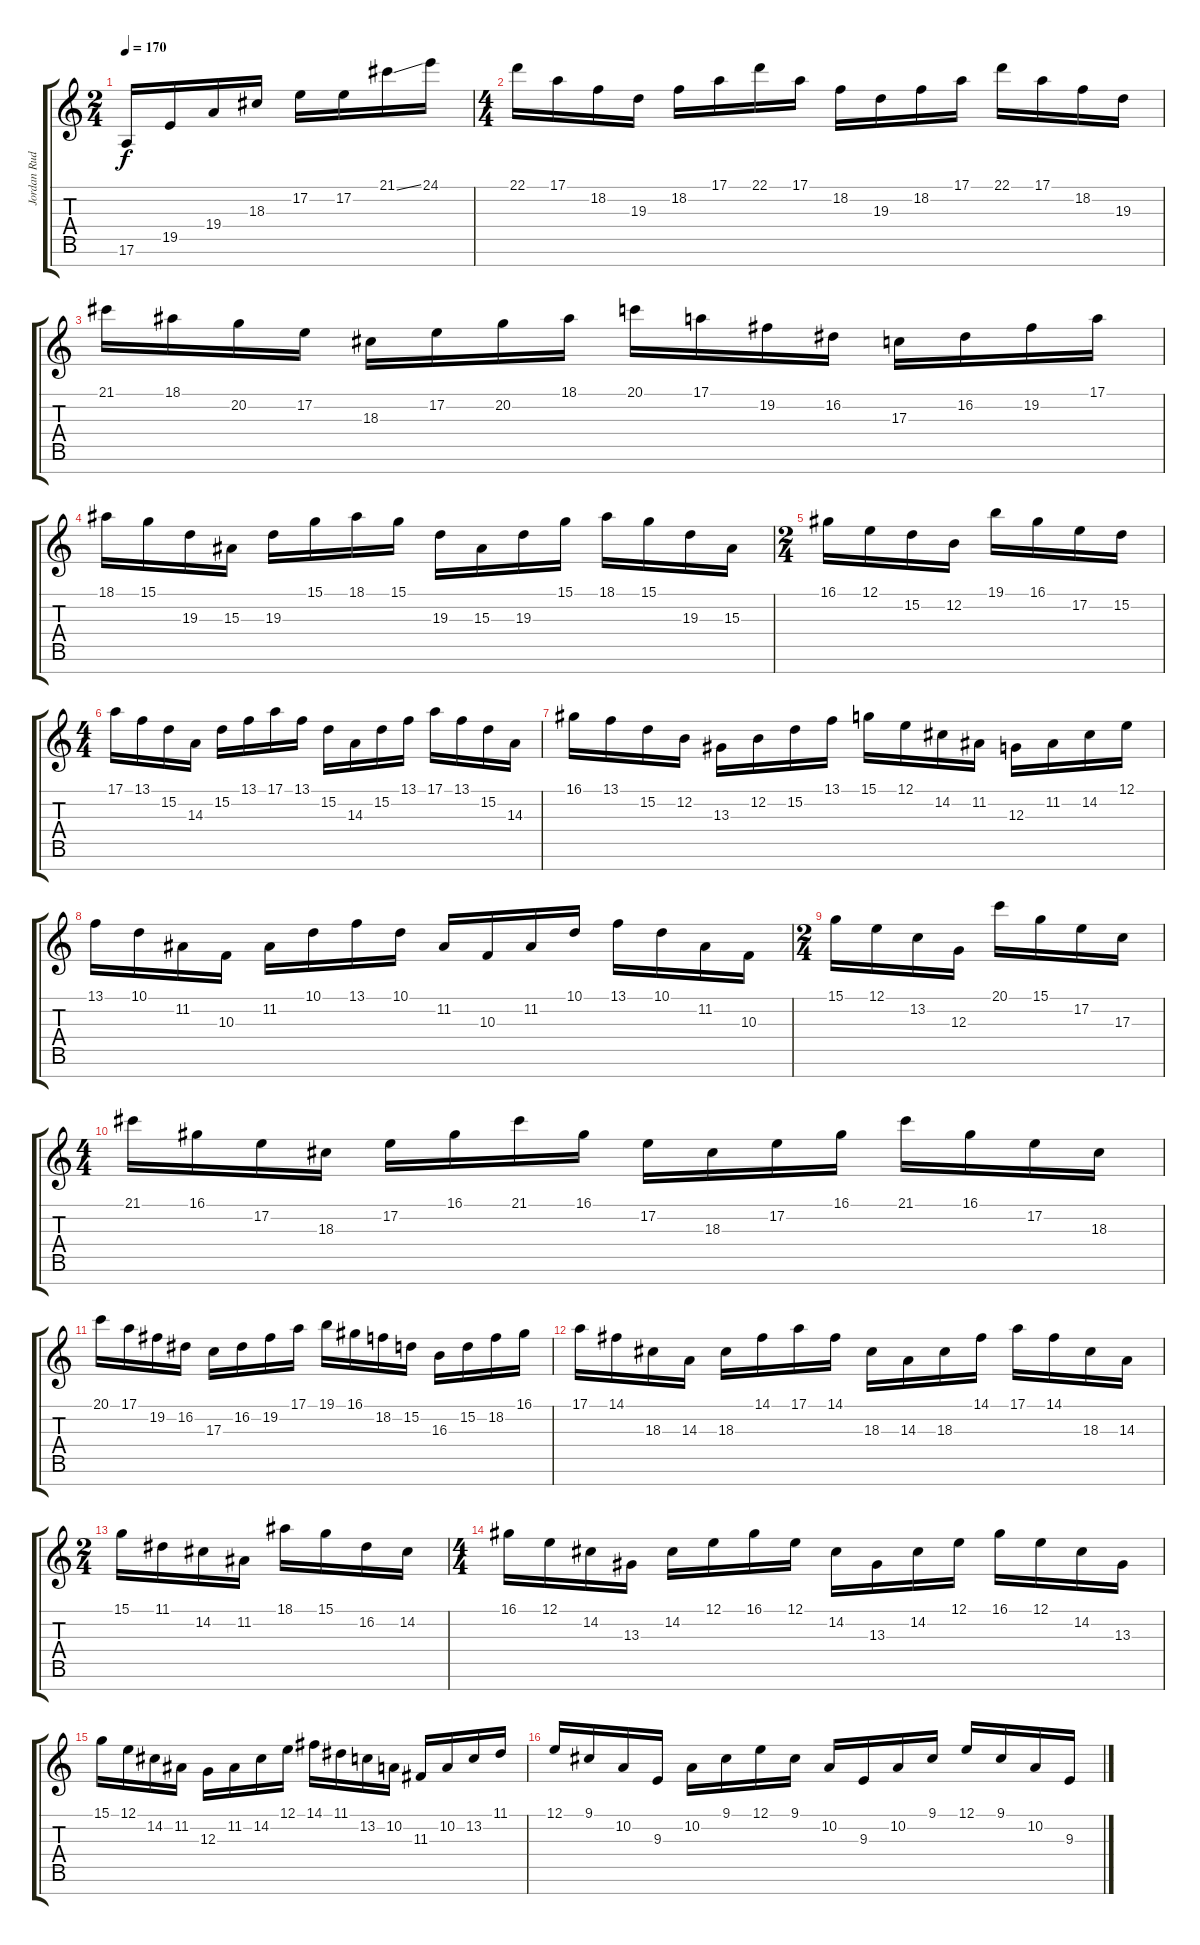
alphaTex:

\track ("Jordan Rudess" "Jordan Rud") {instrument lead1square}
\staff {score tabs}
\tuning (E4 B3 G3 D3 A2 E2 B1) {hide}
\ts (2 4)
\tempo 170
\clef g2
\ks c
17.6.16{dy f} 19.5.16 19.4.16 18.3.16 17.2.16 17.2.16 21.1{ss}.16 24.1.16 |
\ts (4 4)
22.1.16 17.1.16 18.2.16 19.3.16 18.2.16 17.1.16 22.1.16 17.1.16 18.2.16 19.3.16 18.2.16 17.1.16 22.1.16 17.1.16 18.2.16 19.3.16 |
21.1.16 18.1.16 20.2.16 17.2.16 18.3.16 17.2.16 20.2.16 18.1.16 20.1.16 17.1.16 19.2.16 16.2.16 17.3.16 16.2.16 19.2.16 17.1.16 |
18.1.16 15.1.16 19.3.16 15.3.16 19.3.16 15.1.16 18.1.16 15.1.16 19.3.16 15.3.16 19.3.16 15.1.16 18.1.16 15.1.16 19.3.16 15.3.16 |
\ts (2 4)
16.1.16 12.1.16 15.2.16 12.2.16 19.1.16 16.1.16 17.2.16 15.2.16 |
\ts (4 4)
17.1.16 13.1.16 15.2.16 14.3.16 15.2.16 13.1.16 17.1.16 13.1.16 15.2.16 14.3.16 15.2.16 13.1.16 17.1.16 13.1.16 15.2.16 14.3.16 |
16.1.16 13.1.16 15.2.16 12.2.16 13.3.16 12.2.16 15.2.16 13.1.16 15.1.16 12.1.16 14.2.16 11.2.16 12.3.16 11.2.16 14.2.16 12.1.16 |
13.1.16 10.1.16 11.2.16 10.3.16 11.2.16 10.1.16 13.1.16 10.1.16 11.2.16 10.3.16 11.2.16 10.1.16 13.1.16 10.1.16 11.2.16 10.3.16 |
\ts (2 4)
15.1.16 12.1.16 13.2.16 12.3.16 20.1.16 15.1.16 17.2.16 17.3.16 |
\ts (4 4)
21.1.16 16.1.16 17.2.16 18.3.16 17.2.16 16.1.16 21.1.16 16.1.16 17.2.16 18.3.16 17.2.16 16.1.16 21.1.16 16.1.16 17.2.16 18.3.16 |
20.1.16 17.1.16 19.2.16 16.2.16 17.3.16 16.2.16 19.2.16 17.1.16 19.1.16 16.1.16 18.2.16 15.2.16 16.3.16 15.2.16 18.2.16 16.1.16 |
17.1.16 14.1.16 18.3.16 14.3.16 18.3.16 14.1.16 17.1.16 14.1.16 18.3.16 14.3.16 18.3.16 14.1.16 17.1.16 14.1.16 18.3.16 14.3.16 |
\ts (2 4)
15.1.16 11.1.16 14.2.16 11.2.16 18.1.16 15.1.16 16.2.16 14.2.16 |
\ts (4 4)
16.1.16 12.1.16 14.2.16 13.3.16 14.2.16 12.1.16 16.1.16 12.1.16 14.2.16 13.3.16 14.2.16 12.1.16 16.1.16 12.1.16 14.2.16 13.3.16 |
15.1.16 12.1.16 14.2.16 11.2.16 12.3.16 11.2.16 14.2.16 12.1.16 14.1.16 11.1.16 13.2.16 10.2.16 11.3.16 10.2.16 13.2.16 11.1.16 |
12.1.16 9.1.16 10.2.16 9.3.16 10.2.16 9.1.16 12.1.16 9.1.16 10.2.16 9.3.16 10.2.16 9.1.16 12.1.16 9.1.16 10.2.16 9.3.16
